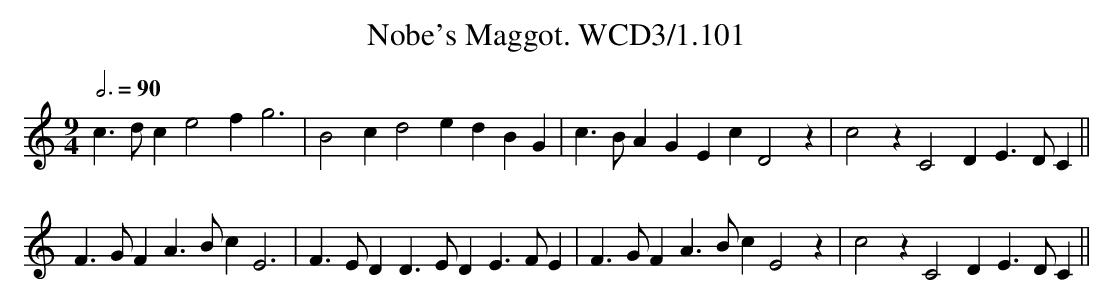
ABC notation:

X:1
T:Nobe's Maggot. WCD3/1.101
M:9/4
L:1/4
Q:3/4=90
K:C
c3/d/c e2f g3|B2c d2e dBG|\
c3/B/A GEc D2z|c2z C2D E3/D/C||
F3/G/F A3/B/c E3|F3/E/D D3/E/D E3/F/E|\
F3/G/F A3/B/c E2z|c2z C2D E3/D/C||
